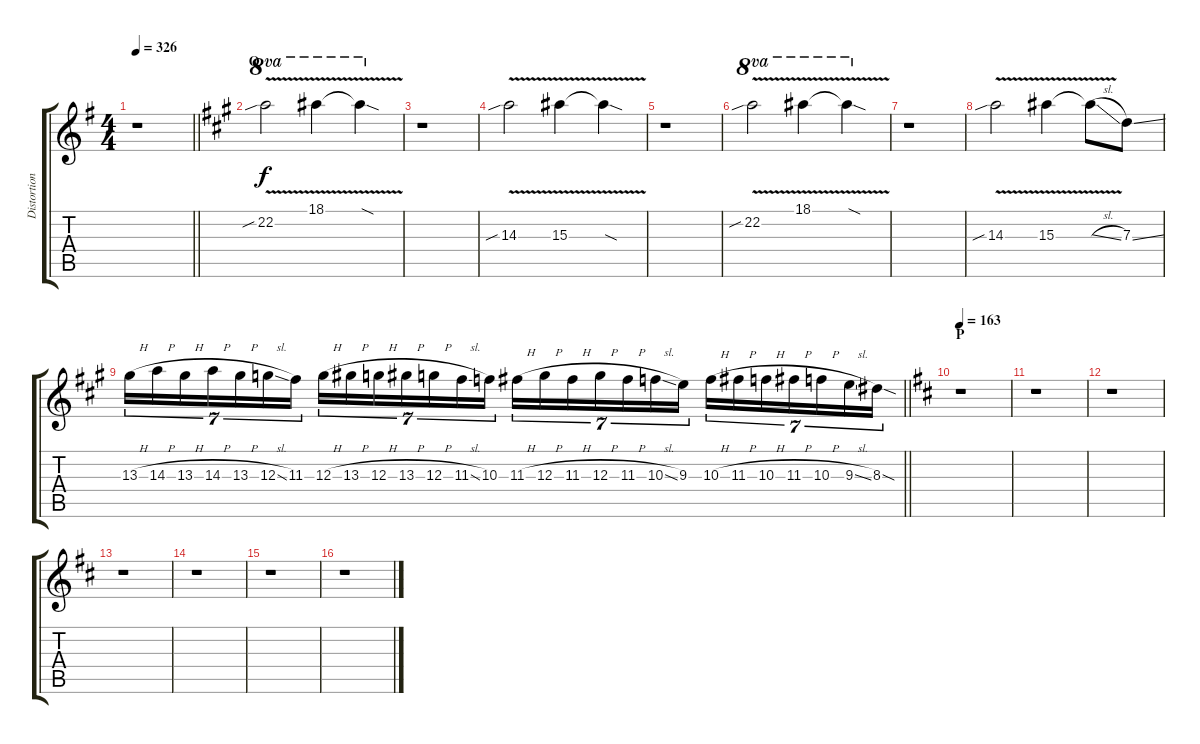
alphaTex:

\track ("Distortion 5" "Distortion") {instrument distortionguitar}
\staff {score tabs}
\tuning (E4 B3 G3 D3 A2 E2) {hide}
\ts (4 4)
\tempo 326
\clef g2
\barLineRight lightlight
\ks g
r.1{dy f} |
\section ("" "O")
\ks a
22.2{v sib}.2{ot 8va} 18.1{v}.4{ot 8va} 18.1{sod t}.4{ot 8va} |
r.1 |
14.3{v sib}.2 15.3{v}.4 15.3{sod t}.4 |
r.1 |
22.2{v sib}.2{ot 8va} 18.1{v}.4{ot 8va} 18.1{sod t}.4{ot 8va} |
r.1 |
14.3{v sib}.2 15.3{v}.4 15.3{sl t}.8 7.3{ss}.8 |
\barLineRight lightlight
13.3{h}.16{tu (7 4)} 14.3{h}.16{tu (7 4)} 13.3{h}.16{tu (7 4)} 14.3{h}.16{tu (7 4)} 13.3{h}.16{tu (7 4)} 12.3{sl}.16{tu (7 4)} 11.3.16{tu (7 4)} 12.3{h}.16{tu (7 4)} 13.3{h}.16{tu (7 4)} 12.3{h}.16{tu (7 4)} 13.3{h}.16{tu (7 4)} 12.3{h}.16{tu (7 4)} 11.3{sl}.16{tu (7 4)} 10.3.16{tu (7 4)} 11.3{h}.16{tu (7 4)} 12.3{h}.16{tu (7 4)} 11.3{h}.16{tu (7 4)} 12.3{h}.16{tu (7 4)} 11.3{h}.16{tu (7 4)} 10.3{sl}.16{tu (7 4)} 9.3.16{tu (7 4)} 10.3{h}.16{tu (7 4)} 11.3{h}.16{tu (7 4)} 10.3{h}.16{tu (7 4)} 11.3{h}.16{tu (7 4)} 10.3{h}.16{tu (7 4)} 9.3{sl}.16{tu (7 4)} 8.3{sod}.16{tu (7 4)} |
\section ("" "P")
\tempo 163
\ks d
r.1 |
r.1 |
r.1 |
r.1 |
r.1 |
r.1 |
r.1
